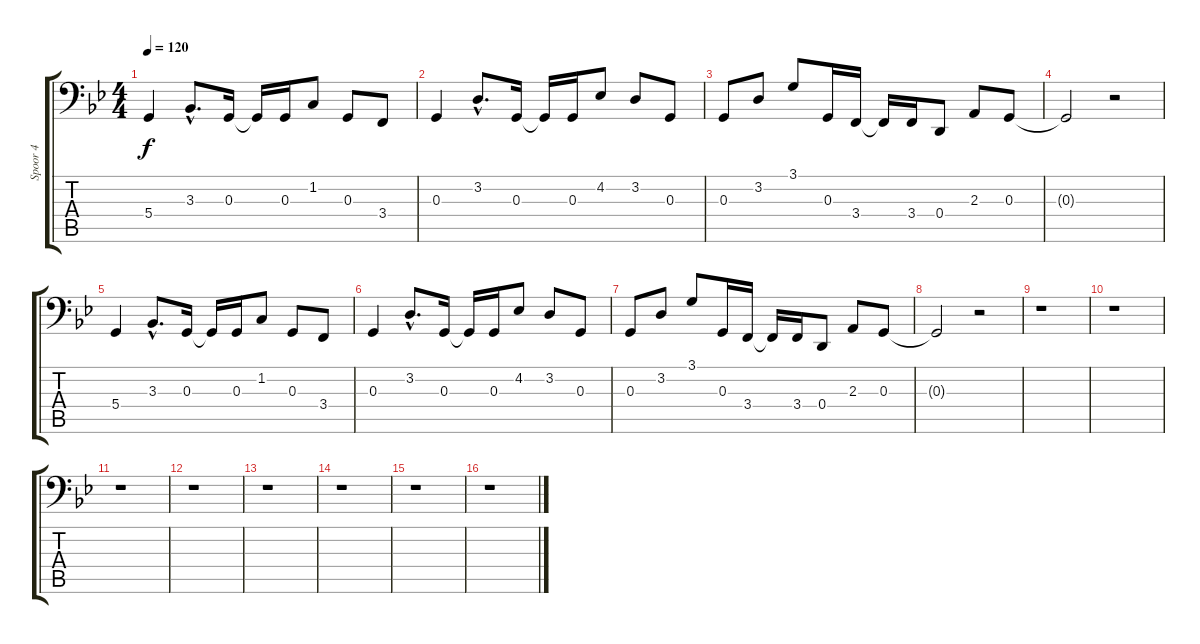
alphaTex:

\track ("Spoor 4" "Spoor 4") {instrument synthstrings2}
\staff {score tabs}
\tuning (E3 B2 G2 D2 A1 E1) {hide}
\ts (4 4)
\tempo 120
\clef f4
\ks bb
5.4.4{dy f} 3.3{hac}.8{d} 0.3.16 0.3{t}.16 0.3.16 1.2.8 0.3.8 3.4.8 |
0.3.4 3.2{hac}.8{d} 0.3.16 0.3{t}.16 0.3.16 4.2.8 3.2.8 0.3.8 |
0.3.8 3.2.8 3.1.8 0.3.16 3.4.16 3.4{t}.16 3.4.16 0.4.8 2.3.8 0.3.8 |
0.3{t}.2 r.2 |
5.4.4 3.3{hac}.8{d} 0.3.16 0.3{t}.16 0.3.16 1.2.8 0.3.8 3.4.8 |
0.3.4 3.2{hac}.8{d} 0.3.16 0.3{t}.16 0.3.16 4.2.8 3.2.8 0.3.8 |
0.3.8 3.2.8 3.1.8 0.3.16 3.4.16 3.4{t}.16 3.4.16 0.4.8 2.3.8 0.3.8 |
0.3{t}.2 r.2 |
r.1 |
r.1 |
r.1 |
r.1 |
r.1 |
r.1 |
r.1 |
r.1
